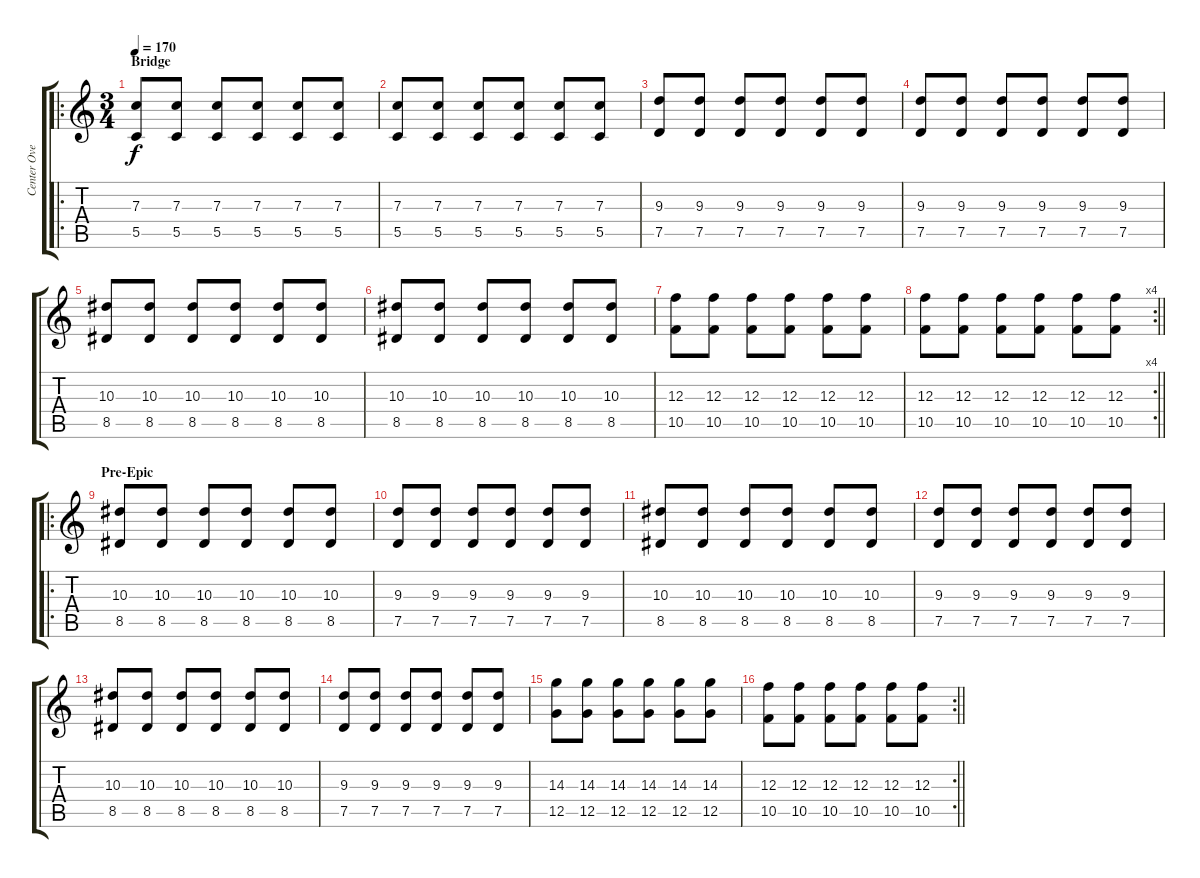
\track ("Center Overdriven Guitar" "Center Ove") {instrument distortionguitar}
\staff {score tabs}
\tuning (D4 A3 F3 C3 G2 C2) {hide}
\ro
\ts (3 4)
\section ("" "Bridge")
\tempo 170
\clef g2
\ks c
(7.3 5.5).8{dy f} (7.3 5.5).8 (7.3 5.5).8 (7.3 5.5).8 (7.3 5.5).8 (7.3 5.5).8 |
(7.3 5.5).8 (7.3 5.5).8 (7.3 5.5).8 (7.3 5.5).8 (7.3 5.5).8 (7.3 5.5).8 |
(9.3 7.5).8 (9.3 7.5).8 (9.3 7.5).8 (9.3 7.5).8 (9.3 7.5).8 (9.3 7.5).8 |
(9.3 7.5).8 (9.3 7.5).8 (9.3 7.5).8 (9.3 7.5).8 (9.3 7.5).8 (9.3 7.5).8 |
(10.3 8.5).8 (10.3 8.5).8 (10.3 8.5).8 (10.3 8.5).8 (10.3 8.5).8 (10.3 8.5).8 |
(10.3 8.5).8 (10.3 8.5).8 (10.3 8.5).8 (10.3 8.5).8 (10.3 8.5).8 (10.3 8.5).8 |
(12.3 10.5).8 (12.3 10.5).8 (12.3 10.5).8 (12.3 10.5).8 (12.3 10.5).8 (12.3 10.5).8 |
\rc 4
\barLineRight lightlight
(12.3 10.5).8 (12.3 10.5).8 (12.3 10.5).8 (12.3 10.5).8 (12.3 10.5).8 (12.3 10.5).8 |
\ro
\section ("" "Pre-Epic")
(10.3 8.5).8 (10.3 8.5).8 (10.3 8.5).8 (10.3 8.5).8 (10.3 8.5).8 (10.3 8.5).8 |
(9.3 7.5).8 (9.3 7.5).8 (9.3 7.5).8 (9.3 7.5).8 (9.3 7.5).8 (9.3 7.5).8 |
(10.3 8.5).8 (10.3 8.5).8 (10.3 8.5).8 (10.3 8.5).8 (10.3 8.5).8 (10.3 8.5).8 |
(9.3 7.5).8 (9.3 7.5).8 (9.3 7.5).8 (9.3 7.5).8 (9.3 7.5).8 (9.3 7.5).8 |
(10.3 8.5).8 (10.3 8.5).8 (10.3 8.5).8 (10.3 8.5).8 (10.3 8.5).8 (10.3 8.5).8 |
(9.3 7.5).8 (9.3 7.5).8 (9.3 7.5).8 (9.3 7.5).8 (9.3 7.5).8 (9.3 7.5).8 |
(14.3 12.5).8 (14.3 12.5).8 (14.3 12.5).8 (14.3 12.5).8 (14.3 12.5).8 (14.3 12.5).8 |
\rc 2
\barLineRight lightlight
(12.3 10.5).8 (12.3 10.5).8 (12.3 10.5).8 (12.3 10.5).8 (12.3 10.5).8 (12.3 10.5).8
